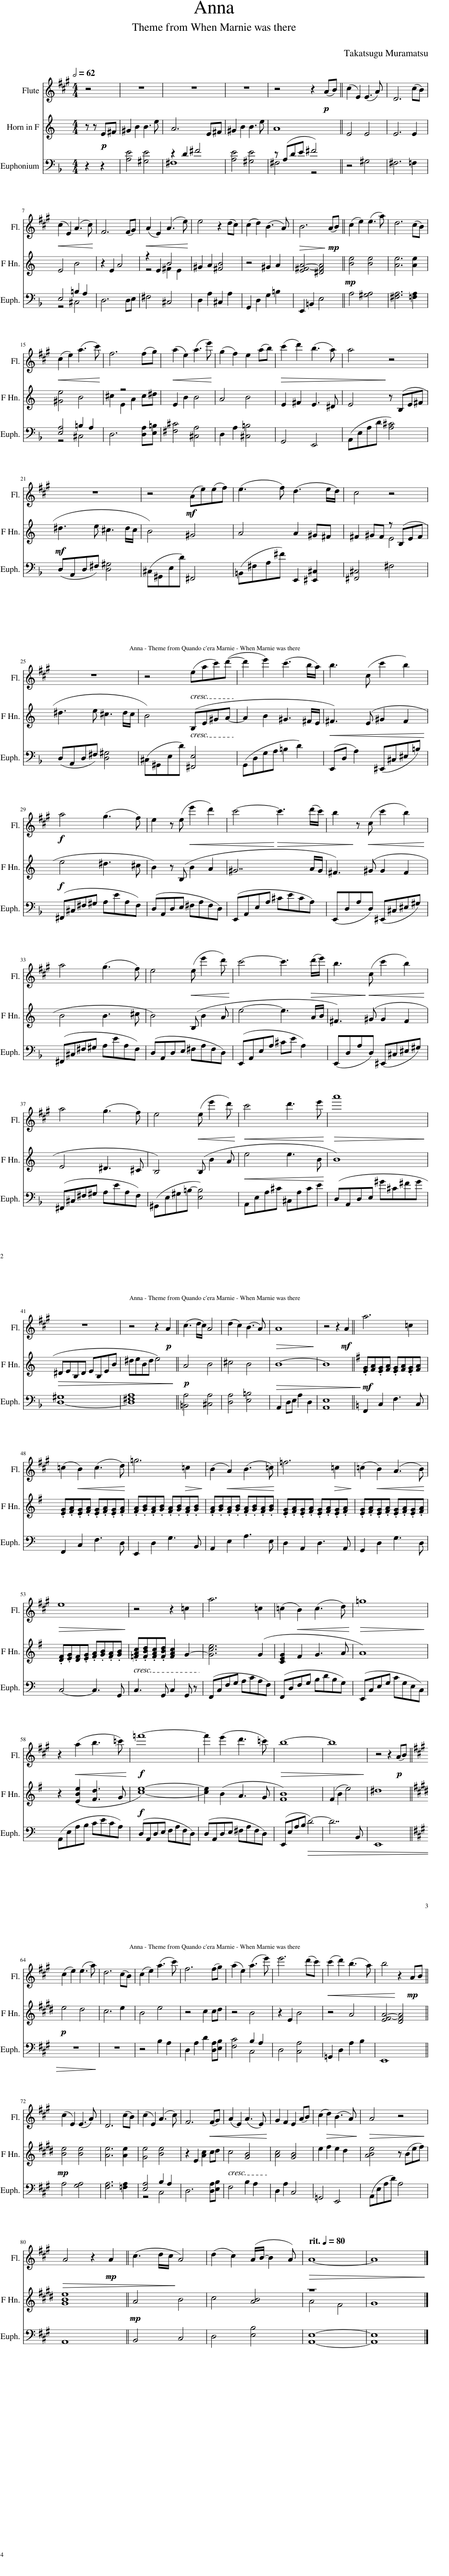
X:1
%%score 1 ( 2 3 ) ( 4 5 )
L:1/8
Q:1/2=62
M:4/4
I:linebreak $
K:A
V:1 treble
V:2 treble transpose=-7
V:3 treble transpose="-7 "
V:4 bass
V:5 bass
V:1
 z4 | z8 | z8 | z8 | z4 z2!p! (AB) || %5
 (c2 E2) (E3 A) | D6 (cB) |$!<(! (c2 E2) (A3 c)!<)! | F6 (FG) |!<(! (A2 E2) (A3 e)!<)! | %10
 e4 z2 (dc) | (c2 d2) (B3 A) |!>(! B6!>)!!mp! (AB) || (c2 e2) (e3 a) | d6 (cB) |$ %15
!<(! (c2 e2) (a3 c')!<)! | f6 (fg) |!<(! (a2 e2) (a3 e')!<)! | (g2 f2) e2 (ab) |!>(! (c'2 d'2) (b3 a) | %20
 a4!>)! z4 |$ z8 | z4!mf! (Ae)(ef) | (e3 f) (d3 e/d/) | c4 z4 |$ %25
 z8 | z4 (eac')(d'- | d'2 e'2) (c'3 b/a/) | b3 (c c'2 b2) |$!f! a4 (g3 f) | %30
 e2 z (e!<(! e'2 d'2) | c'4-!<)!!>(! c'3 (d'/c'/) | b2!>)! z!<(! (c c'2 b2)!<)! |$ a4 (g3 f) | e4!<(! (e e'2 d')!<)! | %35
 c'4- c'3!>(! (d'/e'/) | b3!>)!!<(! (c c'2 b2)!<)! |$ a4 (g3 f) | e4!<(! (e e'2 d')!<)! |!<(! c'4 d'3 e'!<)! | %40
!>(! a'8!>)! |$ z8 | z4 z2!p! A2 || (c3 d/c/) A4 | (d2 c2) (B3 A) | %45
!>(! A8!>)! | z4 z2!mf! A2 || a6 =c2 |$ (=c2!<(! B2) (c3 d)!<)! | =g6!>(! =c2!>)! | %50
 (B2!<(! A2) (B3 =c)!<)! | =f6!>(! =c2!>)! | (=c2!<(! B2) (A3 B)!<)! |$!>(! e8!>)! | z4 z2 =c2 | %55
 a6 =c2 | (=c2!<(! B2) (c3 d)!<)! |!>(! =g8!>)! |$ z2!<(! (a2 b3 =c')!<)! |!f! =f'8- | %60
 f'2 (e'2 d'3 =c') |!>(! b8- | b8!>)! | z4 z2!p! (AB) ||$[K:A] (c2 e2) (e3 a) | %65
 d6 (cB) | (c2 e2) (a3 c') | f6 (fg) | (a2 e2) (a3 e') | e'6 (d'c') | %70
!<(! (c'2 d'2) (b3 a) | b4!<)! z2!mp! AB ||$ (c2 E2) (E3 A) | D6 (cB) | (c2 E2) (A3 c) | %75
 F6!<(! (FG) | (A2 E2) (A3 E)!<)! | G2 F2 E2 (AB) | (c2!>(! d2) (B3 A)!>)! |!>(! A4 z4!>)! |$ %80
!>(! A4 z2!mp! A2 || (c3 d/c/!>)! A4) | (d2 c2) (A/B/- B2 A) |[Q:1/4=80]!>(! A8- | A8!>)! |] %85
V:2
[K:C] z z!p! E^F | ^G2 B2 B3 e | A6 E^F | ^G2 B2 B3 e | A8 || %5
 E4 E4 | E6 E2 |$ E4 B4 | z2 E2 A4 | z2 E2 B4 | %10
 ^G2 A2 [^FB]4 | z4 ^G2 A2 | [E^F-A-]4 [^DFA]4 ||!mp! [Be]4 [Be]4 | [Ae]6 [Ae]2 |$ %15
 [^Ge]4 B4 | ^c2 z4 c^d | E2 B2 B4 | A4 B4 | E2 ^F2 E3 ^D | %20
 E4 z (B,E^F |$!mf! ^d3 e ^c3 d/c/ | B4) ^G4 | A4 A2 ^G^F | ^F2 ^GF z (B,EF |$ %25
 ^d3 e ^c3 d/c/ | B4) (B,E^GA- | A2 B2 ^G3 ^F/E/ |!<(! ^F3) (E ^G2 F2!<)! |$!f! e4 ^d3 ^c | %30
 B2) z (B, B2 A2 | ^G7 A/G/ | ^F3) (^G G2 F2 |$ B4 B3 ^c | B4) (B, B2 A | %35
 e4- e3 A/B/ | ^F3) (^G G2 F2 |$ E4 ^D3 ^C | B,4) (B, B2 A |!<(! e4 e3 B!<)! | %40
 B8) |$!>(! ^DEB,D EB,EB | ^deBd e4!>)! ||!p! A4 B4 | ^c4 B4 | %45
!>(! B8- | B8!>)! ||[K:G]!mf! .[EG][FA].[EG][FA] .[EG][FA].[EG][FA] |$ .[EG].[FA].[EG].[FA] .[EG].[FA].[EG].[FA] | .[FA].[GB].[FA].[GB] .[FA].[GB].[FA].[GB] | %50
 .[FA].[GB].[FA].[GB] .[FA].[GB].[FA].[GB] | .[EG].[FA].[EG].[FA] .[EG].[FA].[EG].[FA] | .[EG].[FA].[EG].[FA] .[EG].[FA].[EG].[FA] |$ .[DF].[EG][DF].[EG] .[FA].[GB].[FA].[GB] | .[=FAc].[FBd].[FAc].[FBd] [FAc]2 G2- | %55
 [Gce]6 (G2 | [CEG]2 F2 G3 A | A8) |$ z2 ([EBe]2 [Fd]3 G |!f! [ce]8-) | %60
 [ce]2 (B2 A3 G | [FB]8) | (F2 B2 e4) | ^d8 ||$[K:E]!p! e4 d4 | %65
 c6 e2 | B4 e4 | z4 c2 cd | z4 B4 | z2 E2 B4 | %70
 z4 A4 | [EF-A-]4 [DFA]4 ||$!mp! [Be]4 [Be]4 | [Ae]6 [Ae]2 | [Ge]4 [Be]4 | %75
 z2 E2 [Ac]2 cd | c4 [GB]4 | [Ac]4 [GB]4 | e2 f2 e2 d2 | [ABe]4 z (Bef) |$ %80
 [GBe]8 ||!mp! A4 B4 | c4 [AB]4 | z8 | G8 |] %85
V:3
[K:C] x4 | x8 | x8 | x8 | x8 || %5
 x8 | x8 |$ x8 | x8 | z4 ^F2 E2 | %10
 x8 | x8 | x8 || x8 | x8 |$ %15
 x8 | x2 E2 A2 x2 | x8 | x8 | x8 | %20
 x8 |$ x8 | x8 | x8 | x4 E4 |$ %25
 x8 | x8 | x8 | x8 |$ x8 | %30
 x8 | x8 | x8 |$ x8 | x8 | %35
 x8 | x8 |$ x8 | x8 | x8 | %40
 x8 |$ x8 | x8 || x8 | x8 | %45
 x8 | x8 ||[K:G] x8 |$ x8 | x8 | %50
 x8 | x8 | x8 |$ x8 | x8 | %55
 x8 | x8 | x8 |$ x8 | x8 | %60
 x8 | x8 | x8 | x8 ||$[K:E] x8 | %65
 x8 | x8 | x8 | x8 | x8 | %70
 x8 | x8 ||$ x8 | x8 | x8 | %75
 x8 | x8 | x8 | x8 | x8 |$ %80
 x8 || x8 | x8 | A4 F4 | x8 |] %85
V:4
[K:F] z2 z2 | [A,E]4 [^G,E]4 | z2 D2 ^F4 | [A,E]4 [^G,E]4 | z (A,DE ^F4) || %5
 z4 ^G,4 | ^F,6 =F,2 |$ E,4 =B,2 A,2 | D,6 D,E, | ^F,4 ^C,4 | %10
 D,2 A,2 ^C,2 A,2 | G,,2 D,2 G,2 =B,2 | E,,2 =B,,2 E,4 || A,4 [^G,A,]4 | [^F,A,]6 [=F,A,]2 |$ %15
 [E,A,]4 =B,2 A,2 | D,6 [D,A,][E,=B,] | [^F,^C]4 [^C,A,]4 | D,2 A,2 [^C,=B,]4 | G,,4 E,,4 | %20
 (A,,E,A,D [A,^C]4) |$ (D,A,,D,^F,) [D,^G,]4 | (^C,^G,,E,D) ^F,,4 | (=B,,^F,A,^F) E,,2 [^E,,^C,]2 | [^F,,^C,]4 ^F,4 |$ %25
 (D,A,,D,^F,) [D,^G,]4 | (^C,^G,,E,D) [^F,,E,]4 | (G,,D,G,A, =B,2 D2) | (E,,D, A,2) (^E,,^C,^E,=B,) |$ (^F,,^C,^F,^G, A,EA,F,) | %30
 (D,A,,D,E, ^F,A,F,D,) | (E,,A,,E,A, ^CECA,) | (E,,D,A,D,) (^E,,^C,^E,^G,) |$ (^F,,^C,^F,^G, A,EA,F,) | (D,A,,D,E, ^F,A,F,D,) | %35
 (E,,A,,E,A, ^CE A,2) | (E,,D,A,D,) (^E,,^C,^E,^G,) |$ (^F,,^C,^F,^G, A,EA,F,) | (^G,,E,^G,=B,- [E,B,]4) | A,,E,A,^C ^C,A,CE | %40
 D,A,,D,E, ^G^C^FG |$ [D,-^G,]8 | [D,^F,A,]8 || [=B,,A,]4 [^C,A,]4 | [D,A,]4 [E,=B,]4 | %45
 A,,2 D,E, A,2 D,2 | [A,,E,]8 ||[K:C] F,,2 C,2 F,3 C, |$ F,,2 C,2 F,3 D, | E,,2 D,2 G,3 B,, | %50
 A,,2 E,2 A,3 E, | D,2 A,,2 D,3 A,, | G,,2 D,2 G,3 D, |$ C,4- C,3 G,, | C,3 G,, C,2 G,, z | %55
 (F,,C,F,G, A,CA,F,) | (F,,D,F,G, B,DB,G,) | (E,,C,E,G, CG,E,C,) |$ (A,,E,A,B, CECA,) | (D,A,,D,E, F,A,F,D,) | %60
 (D,A,,D,E, ^F,A,F,D,) | (E,,E,A,B,!>(! D4-) | D7 B,, | E,,8 ||$[K:A] z8!>)! | %65
 z8 | z4 B,2 A,2 | D,2 A,2 D2 [D,A,][E,B,] | [F,C]4 B,2 A,2 | D,4 [C,A,]4 | %70
 =G,,2 D,2 A,2 B,2 | E,,8 ||$ A,4 [G,A,]4 | [F,A,]6 [=F,A,]2 | [E,A,]4 B,2 A,2 | %75
 D,6 [D,A,][E,B,] | F,4 B,2 A,2 | D,2 A,2 C,4 | =G,,4 E,,4 | (A,,E,A,D) A,4 |$ %80
 A,,8 || B,,4 C,4 | D,4 [E,B,]4 | [A,,E,]8- | [A,,E,]8 |] %85
V:5
[K:F] x4 | x8 | ^F,8 | x8 | ^F,4 z4 || %5
 x8 | x8 |$ z4 ^C,4 | x8 | x8 | %10
 x8 | x8 | x8 || x8 | x8 |$ %15
 z4 ^C,4 | x8 | x8 | x8 | x8 | %20
 x8 |$ x8 | x8 | x8 | x8 |$ %25
 x8 | x8 | x8 | x8 |$ x8 | %30
 x8 | x8 | x8 |$ x8 | x8 | %35
 x8 | x8 |$ x8 | x8 | x8 | %40
 x8 |$ x8 | x8 || x8 | x8 | %45
 x8 | x8 ||[K:C] x8 |$ x8 | x8 | %50
 x8 | x8 | x8 |$ x8 | x8 | %55
 x8 | x8 | x8 |$ x8 | x8 | %60
 x8 | x8 | x8 | x8 ||$[K:A] x8 | %65
 x8 | x8 | x8 | x4 C,4 | x8 | %70
 x8 | x8 ||$ x8 | x8 | z4 C,4 | %75
 x8 | x8 | x8 | x8 | x8 |$ %80
 x8 || x8 | x8 | x8 | x8 |] %85
